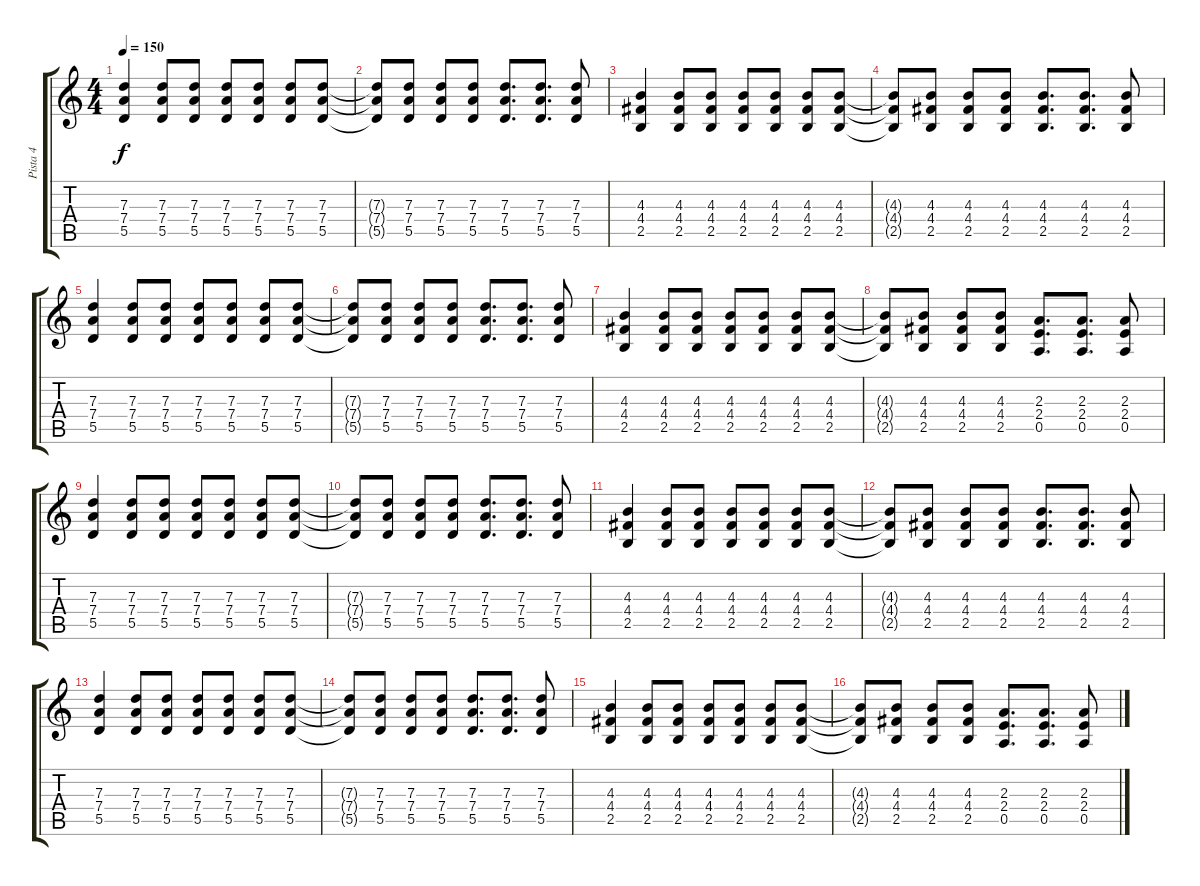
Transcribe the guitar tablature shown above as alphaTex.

\track ("Pista 4" "Pista 4") {instrument overdrivenguitar}
\staff {score tabs}
\tuning (E4 B3 G3 D3 A2 E2) {hide}
\ts (4 4)
\tempo 150
\clef g2
\ks c
(7.3 7.4 5.5).4{dy f} (7.3 7.4 5.5).8 (7.3 7.4 5.5).8 (7.3 7.4 5.5).8 (7.3 7.4 5.5).8 (7.3 7.4 5.5).8 (7.3 7.4 5.5).8 |
(7.3{t} 7.4{t} 5.5{t}).8 (7.3 7.4 5.5).8 (7.3 7.4 5.5).8 (7.3 7.4 5.5).8 (7.3 7.4 5.5).8{d} (7.3 7.4 5.5).8{d} (7.3 7.4 5.5).8 |
(4.3 4.4 2.5).4 (4.3 4.4 2.5).8 (4.3 4.4 2.5).8 (4.3 4.4 2.5).8 (4.3 4.4 2.5).8 (4.3 4.4 2.5).8 (4.3 4.4 2.5).8 |
(4.3{t} 4.4{t} 2.5{t}).8 (4.3 4.4 2.5).8 (4.3 4.4 2.5).8 (4.3 4.4 2.5).8 (4.3 4.4 2.5).8{d} (4.3 4.4 2.5).8{d} (4.3 4.4 2.5).8 |
(7.3 7.4 5.5).4 (7.3 7.4 5.5).8 (7.3 7.4 5.5).8 (7.3 7.4 5.5).8 (7.3 7.4 5.5).8 (7.3 7.4 5.5).8 (7.3 7.4 5.5).8 |
(7.3{t} 7.4{t} 5.5{t}).8 (7.3 7.4 5.5).8 (7.3 7.4 5.5).8 (7.3 7.4 5.5).8 (7.3 7.4 5.5).8{d} (7.3 7.4 5.5).8{d} (7.3 7.4 5.5).8 |
(4.3 4.4 2.5).4 (4.3 4.4 2.5).8 (4.3 4.4 2.5).8 (4.3 4.4 2.5).8 (4.3 4.4 2.5).8 (4.3 4.4 2.5).8 (4.3 4.4 2.5).8 |
(4.3{t} 4.4{t} 2.5{t}).8 (4.3 4.4 2.5).8 (4.3 4.4 2.5).8 (4.3 4.4 2.5).8 (2.3 2.4 0.5).8{d} (2.3 2.4 0.5).8{d} (2.3 2.4 0.5).8 |
(7.3 7.4 5.5).4 (7.3 7.4 5.5).8 (7.3 7.4 5.5).8 (7.3 7.4 5.5).8 (7.3 7.4 5.5).8 (7.3 7.4 5.5).8 (7.3 7.4 5.5).8 |
(7.3{t} 7.4{t} 5.5{t}).8 (7.3 7.4 5.5).8 (7.3 7.4 5.5).8 (7.3 7.4 5.5).8 (7.3 7.4 5.5).8{d} (7.3 7.4 5.5).8{d} (7.3 7.4 5.5).8 |
(4.3 4.4 2.5).4 (4.3 4.4 2.5).8 (4.3 4.4 2.5).8 (4.3 4.4 2.5).8 (4.3 4.4 2.5).8 (4.3 4.4 2.5).8 (4.3 4.4 2.5).8 |
(4.3{t} 4.4{t} 2.5{t}).8 (4.3 4.4 2.5).8 (4.3 4.4 2.5).8 (4.3 4.4 2.5).8 (4.3 4.4 2.5).8{d} (4.3 4.4 2.5).8{d} (4.3 4.4 2.5).8 |
(7.3 7.4 5.5).4 (7.3 7.4 5.5).8 (7.3 7.4 5.5).8 (7.3 7.4 5.5).8 (7.3 7.4 5.5).8 (7.3 7.4 5.5).8 (7.3 7.4 5.5).8 |
(7.3{t} 7.4{t} 5.5{t}).8 (7.3 7.4 5.5).8 (7.3 7.4 5.5).8 (7.3 7.4 5.5).8 (7.3 7.4 5.5).8{d} (7.3 7.4 5.5).8{d} (7.3 7.4 5.5).8 |
(4.3 4.4 2.5).4 (4.3 4.4 2.5).8 (4.3 4.4 2.5).8 (4.3 4.4 2.5).8 (4.3 4.4 2.5).8 (4.3 4.4 2.5).8 (4.3 4.4 2.5).8 |
(4.3{t} 4.4{t} 2.5{t}).8 (4.3 4.4 2.5).8 (4.3 4.4 2.5).8 (4.3 4.4 2.5).8 (2.3 2.4 0.5).8{d} (2.3 2.4 0.5).8{d} (2.3 2.4 0.5).8
